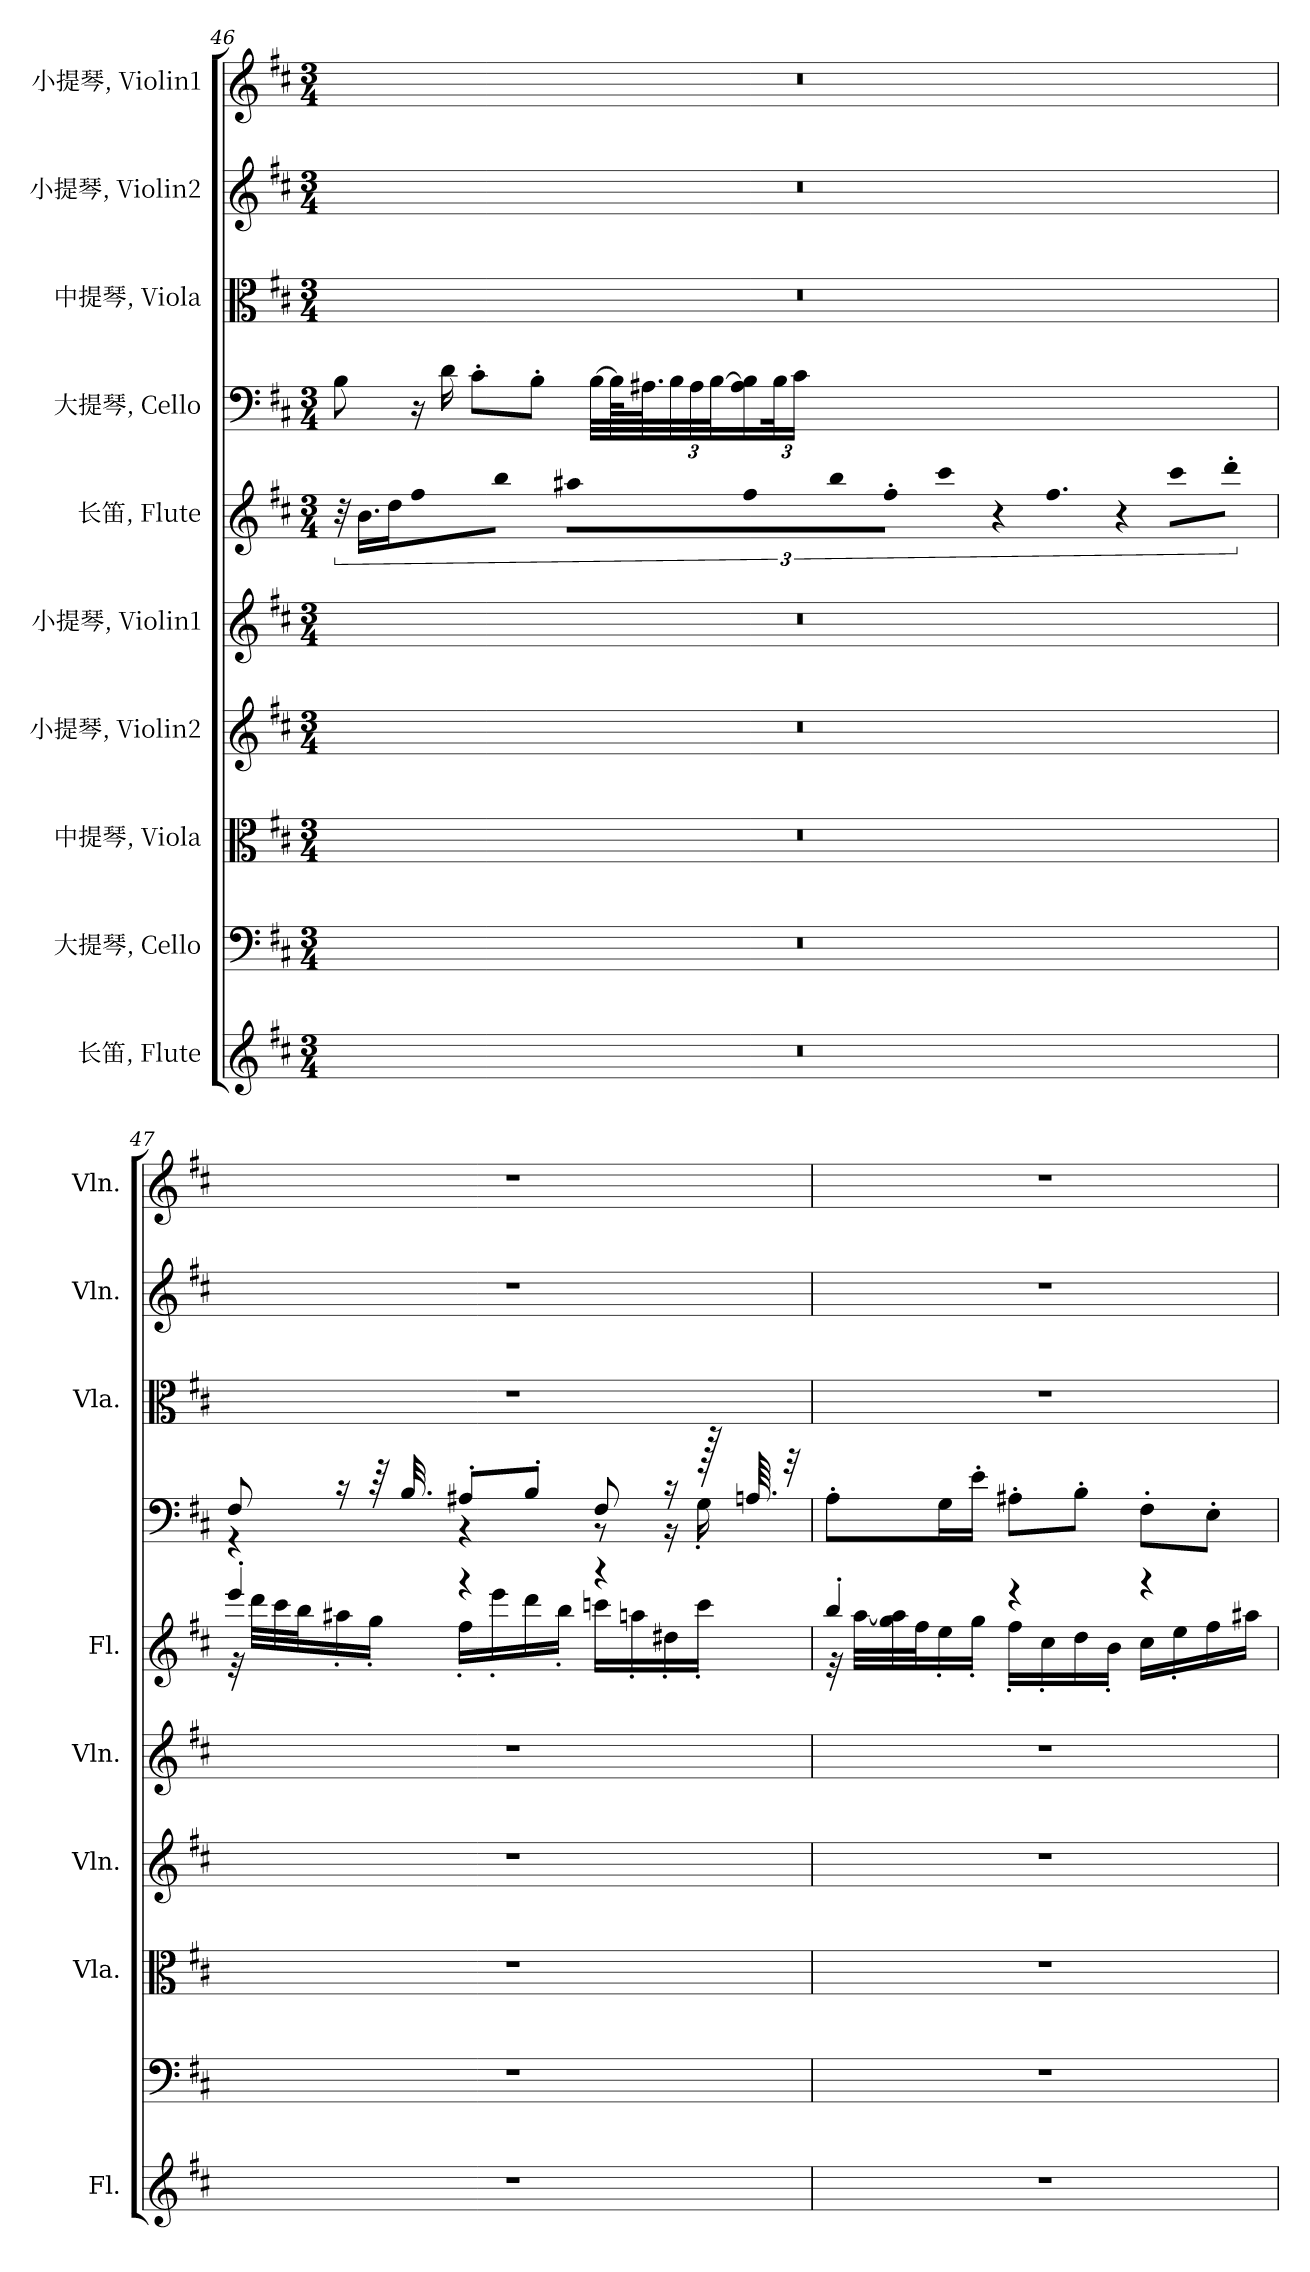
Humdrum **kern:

**kern	**kern	**kern	**kern	**kern	**kern	**kern	**kern	**kern	**kern
*part10	*part9	*part8	*part7	*part6	*part5	*part4	*part3	*part2	*part1
*staff10	*staff9	*staff8	*staff7	*staff6	*staff5	*staff4	*staff3	*staff2	*staff1
*I"长笛, Flute	*I"大提琴, Cello	*I"中提琴, Viola	*I"小提琴, Violin2	*I"小提琴, Violin1	*I"长笛, Flute	*I"大提琴, Cello	*I"中提琴, Viola	*I"小提琴, Violin2	*I"小提琴, Violin1
*I'Fl.	*	*I'Vla.	*I'Vln.	*I'Vln.	*I'Fl.	*	*I'Vla.	*I'Vln.	*I'Vln.
!!LO:PB:g=z
*clefG2	*clefF4	*clefC3	*clefG2	*clefG2	*clefG2	*clefF4	*clefC3	*clefG2	*clefG2
*k[f#c#]	*k[f#c#]	*k[f#c#]	*k[f#c#]	*k[f#c#]	*k[f#c#]	*k[f#c#]	*k[f#c#]	*k[f#c#]	*k[f#c#]
*M3/4	*M3/4	*M3/4	*M3/4	*M3/4	*M3/4	*M3/4	*M3/4	*M3/4	*M3/4
=46	=46	=46	=46	=46	=46	=46	=46	=46	=46
2.r	2.r	2.r	2.r	2.r	48r	8B\	2.r	2.r	2.r
.	.	.	.	.	24.b\LL	.	.	.	.
.	.	.	.	.	24dd\	.	.	.	.
.	.	.	.	.	16ff#\	16r	.	.	.
.	.	.	.	.	16bb\JJ	16d\	.	.	.
.	.	.	.	.	16aa#X\LL	8c#'\L	.	.	.
.	.	.	.	.	16ff#\	.	.	.	.
.	.	.	.	.	16bb\	8B'\J	.	.	.
.	.	.	.	.	16ff#'\JJ	.	.	.	.
.	.	.	.	.	16ccc#\	[32B\LLL	.	.	.
.	.	.	.	.	.	128B\KL]	.	.	.
.	.	.	.	.	.	64.A#X\J	.	.	.
*	*	*	*	*	*	*Xbrackettup	*	*	*
.	.	.	.	.	128r	48B\	.	.	.
.	.	.	.	.	64.ff#\	.	.	.	.
.	.	.	.	.	.	48A#\	.	.	.
.	.	.	.	.	32r	.	.	.	.
.	.	.	.	.	.	[48B\J	.	.	.
.	.	.	.	.	16ccc#\LL	16A#\ 16B\]	.	.	.
.	.	.	.	.	16ddd'\JJ	48B\K	.	.	.
.	.	.	.	.	.	24c#\JJ	.	.	.
!!LO:PB:g=z
=47	=47	=47	=47	=47	=47	=47	=47	=47	=47
*	*	*	*	*	*^	*^	*	*	*
2.r	2.r	2.r	2.r	2.r	4eee'/	32r	8F#/	4r	2.r	2.r	2.r
.	.	.	.	.	.	32ddd\LLL	.	.	.	.	.
.	.	.	.	.	.	32ccc#\	.	.	.	.	.
.	.	.	.	.	.	32bb\J	.	.	.	.	.
.	.	.	.	.	.	16aa#X'\	16r	.	.	.	.
.	.	.	.	.	.	16gg'\JJ	64r	.	.	.	.
.	.	.	.	.	.	.	32.B/	.	.	.	.
.	.	.	.	.	4r	16ff#'\LL	8A#X'/L	4r	.	.	.
.	.	.	.	.	.	16eee'\	.	.	.	.	.
.	.	.	.	.	.	16ddd\	8B'/J	.	.	.	.
.	.	.	.	.	.	16bb'\JJ	.	.	.	.	.
.	.	.	.	.	4r	16cccn\LL	8F#/	8r	.	.	.
.	.	.	.	.	.	16aan'\	.	.	.	.	.
.	.	.	.	.	.	16dd#X'\	16r	16r	.	.	.
.	.	.	.	.	.	16ccc'\JJ	128r	16G'\	.	.	.
.	.	.	.	.	.	.	64.An/	.	.	.	.
.	.	.	.	.	.	.	32r	.	.	.	.
*	*	*	*	*	*	*	*v	*v	*	*	*
=48	=48	=48	=48	=48	=48	=48	=48	=48	=48	=48
2.r	2.r	2.r	2.r	2.r	4bb'/	32r	8A'\L	2.r	2.r	2.r
.	.	.	.	.	.	[32aa\LLL	.	.	.	.
.	.	.	.	.	.	32gg\ 32aa\]	.	.	.	.
.	.	.	.	.	.	32ff#\J	.	.	.	.
.	.	.	.	.	.	16ee'\	16G\L	.	.	.
.	.	.	.	.	.	16gg'\JJ	16e'\JJ	.	.	.
.	.	.	.	.	4r	16ff#'\LL	8A#X'\L	.	.	.
.	.	.	.	.	.	16cc#'\	.	.	.	.
.	.	.	.	.	.	16dd\	8B'\J	.	.	.
.	.	.	.	.	.	16b'\JJ	.	.	.	.
.	.	.	.	.	4r	16cc#\LL	8F#'\L	.	.	.
.	.	.	.	.	.	16ee'\	.	.	.	.
.	.	.	.	.	.	16ff#\	8E'\J	.	.	.
.	.	.	.	.	.	16aa#X\JJ	.	.	.	.
*	*	*	*	*	*v	*v	*	*	*	*
=	=	=	=	=	=	=	=	=	=
*-	*-	*-	*-	*-	*-	*-	*-	*-	*-
